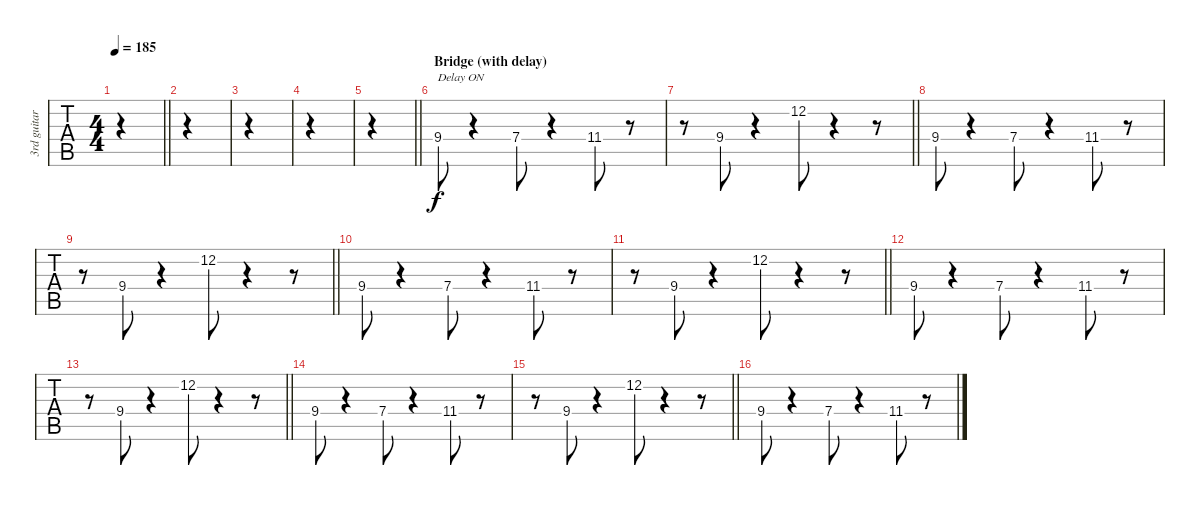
\track ("3rd guitar, effects..." "3rd guitar") {instrument overdrivenguitar}
\staff {tabs}
\tuning (E4 B3 G3 D3 A2 E2) {hide}
\ts (4 4)
\tempo 185
\clef g2
\barLineRight lightlight
\ks c
|
|
|
|
\barLineRight lightlight
|
\section ("" "Bridge (with delay)")
9.4.8{txt "Delay ON" instrument electricguitarjazz} r.4 7.4.8 r.4 11.4.8 r.8 |
\barLineRight lightlight
r.8 9.4.8 r.4 12.2.8 r.4 r.8 |
9.4.8 r.4 7.4.8 r.4 11.4.8 r.8 |
\barLineRight lightlight
r.8 9.4.8 r.4 12.2.8 r.4 r.8 |
9.4.8 r.4 7.4.8 r.4 11.4.8 r.8 |
\barLineRight lightlight
r.8 9.4.8 r.4 12.2.8 r.4 r.8 |
9.4.8 r.4 7.4.8 r.4 11.4.8 r.8 |
\barLineRight lightlight
r.8 9.4.8 r.4 12.2.8 r.4 r.8 |
9.4.8 r.4 7.4.8 r.4 11.4.8 r.8 |
\barLineRight lightlight
r.8 9.4.8 r.4 12.2.8 r.4 r.8 |
9.4.8 r.4 7.4.8 r.4 11.4.8 r.8
